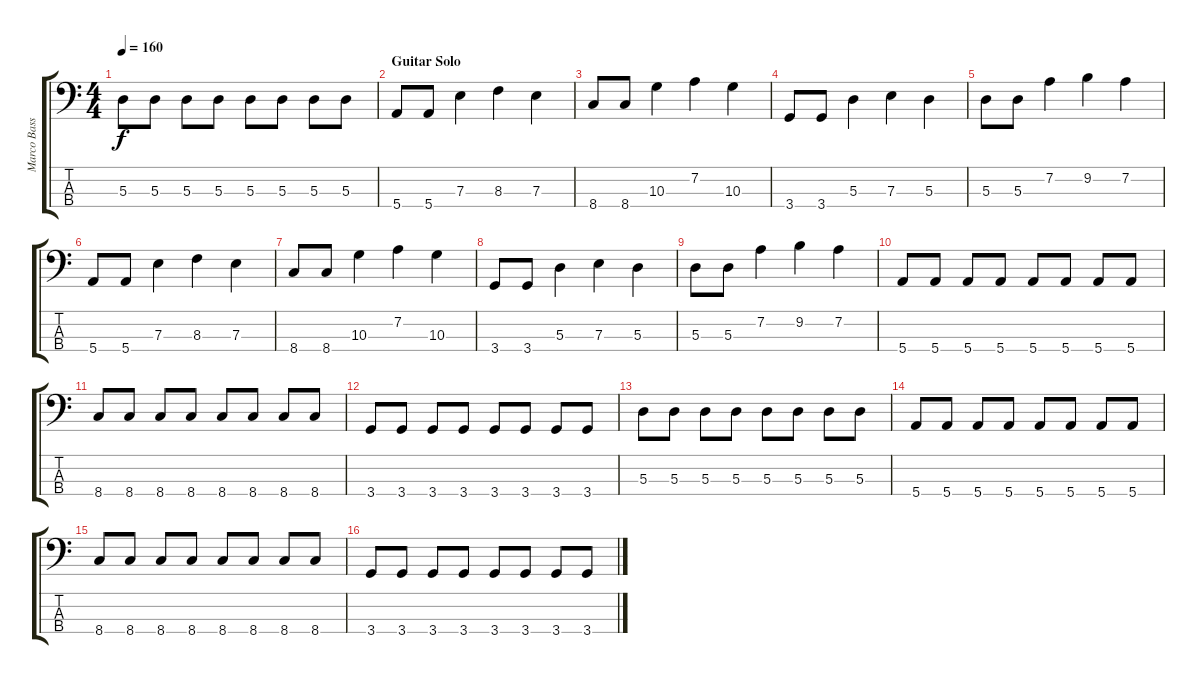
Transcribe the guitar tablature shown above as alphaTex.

\track ("Marco Bass" "Marco Bass") {instrument electricbasspick}
\staff {score tabs}
\tuning (G2 D2 A1 E1) {hide}
\ts (4 4)
\tempo 160
\clef f4
\ks c
5.3.8{dy f} 5.3.8 5.3.8 5.3.8 5.3.8 5.3.8 5.3.8 5.3.8 |
\section ("" "Guitar Solo")
5.4.8 5.4.8 7.3.4 8.3.4 7.3.4 |
8.4.8 8.4.8 10.3.4 7.2.4 10.3.4 |
3.4.8 3.4.8 5.3.4 7.3.4 5.3.4 |
5.3.8 5.3.8 7.2.4 9.2.4 7.2.4 |
5.4.8 5.4.8 7.3.4 8.3.4 7.3.4 |
8.4.8 8.4.8 10.3.4 7.2.4 10.3.4 |
3.4.8 3.4.8 5.3.4 7.3.4 5.3.4 |
5.3.8 5.3.8 7.2.4 9.2.4 7.2.4 |
5.4.8 5.4.8 5.4.8 5.4.8 5.4.8 5.4.8 5.4.8 5.4.8 |
8.4.8 8.4.8 8.4.8 8.4.8 8.4.8 8.4.8 8.4.8 8.4.8 |
3.4.8 3.4.8 3.4.8 3.4.8 3.4.8 3.4.8 3.4.8 3.4.8 |
5.3.8 5.3.8 5.3.8 5.3.8 5.3.8 5.3.8 5.3.8 5.3.8 |
5.4.8 5.4.8 5.4.8 5.4.8 5.4.8 5.4.8 5.4.8 5.4.8 |
8.4.8 8.4.8 8.4.8 8.4.8 8.4.8 8.4.8 8.4.8 8.4.8 |
3.4.8 3.4.8 3.4.8 3.4.8 3.4.8 3.4.8 3.4.8 3.4.8
